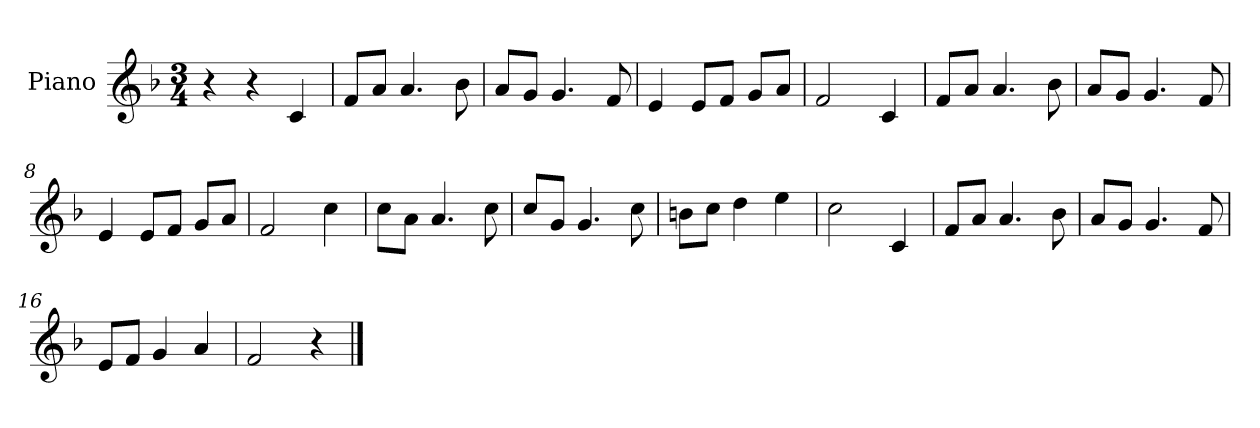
**kern
*part1
*staff1
*I"Piano
*I'Pno
*clefG2
*k[b-]
*M3/4
=1
4r
4r
4c/
=2
8f/L
8a/J
4.a/
8b-\
=3
8a/L
8g/J
4.g/
8f/
=4
4e/
8e/L
8f/J
8g/L
8a/J
=5
2f/
4c/
=6
8f/L
8a/J
4.a/
8b-\
=7
8a/L
8g/J
4.g/
8f/
=8
4e/
8e/L
8f/J
8g/L
8a/J
=9
2f/
4cc\
=10
8cc\L
8a\J
4.a/
8cc\
=11
8cc/L
8g/J
4.g/
8cc\
=12
8bn\L
8cc\J
4dd\
4ee\
=13
2cc\
4c/
=14
8f/L
8a/J
4.a/
8b-\
=15
8a/L
8g/J
4.g/
8f/
=16
8e/L
8f/J
4g/
4a/
=17
2f/
4r
==
*-
